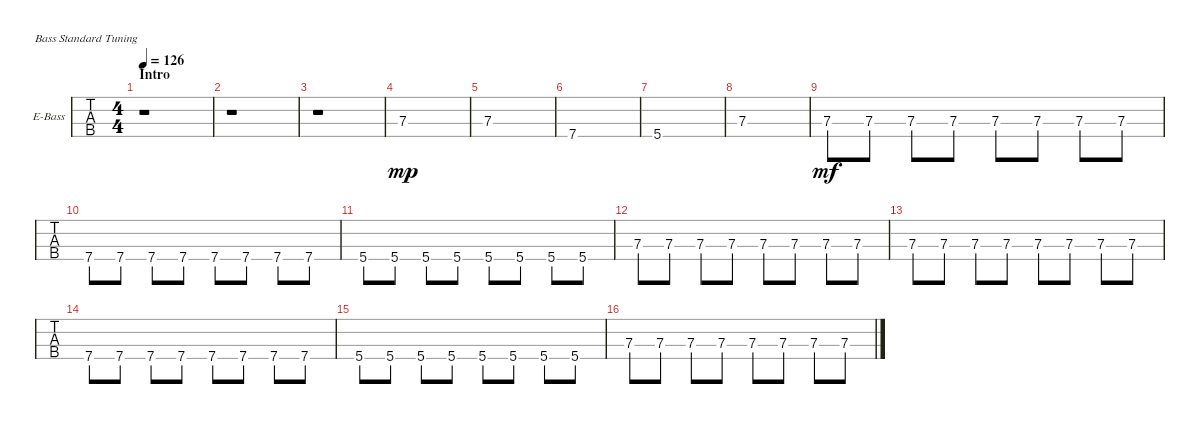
\defaultSystemsLayout 4
\bracketExtendMode groupsimilarinstruments
\firstSystemTrackNameOrientation horizontal
\otherSystemsTrackNameOrientation horizontal
\track ("Bass" "E-Bass") {instrument electricbassfinger}
\staff {tabs}
\tuning (G2 D2 A1 E1)
\ts (4 4)
\section ("" "Intro")
\tempo 126
\clef f4
\scale
0.479821
\ks c
r.1{dy mp instrument electricbassfinger} |
\scale
0.26009 r.1 |
\scale
0.26009 r.1 |
\scale
0.333333 7.3.1 |
\scale
0.333333 7.3.1 |
\scale
0.333333 7.4.1 |
\scale
0.333333 5.4.1 |
\scale
0.333333 7.3.1 |
\scale
0.333333 7.3.8{dy mf} 7.3.8 7.3.8 7.3.8 7.3.8 7.3.8 7.3.8 7.3.8 |
\scale
0.333333 7.4.8 7.4.8 7.4.8 7.4.8 7.4.8 7.4.8 7.4.8 7.4.8 |
\scale
0.333333 5.4.8 5.4.8 5.4.8 5.4.8 5.4.8 5.4.8 5.4.8 5.4.8 |
\scale
0.333333 7.3.8 7.3.8 7.3.8 7.3.8 7.3.8 7.3.8 7.3.8 7.3.8 |
\scale
0.333333 7.3.8 7.3.8 7.3.8 7.3.8 7.3.8 7.3.8 7.3.8 7.3.8 |
\scale
0.333333 7.4.8 7.4.8 7.4.8 7.4.8 7.4.8 7.4.8 7.4.8 7.4.8 |
\scale
0.333333 5.4.8 5.4.8 5.4.8 5.4.8 5.4.8 5.4.8 5.4.8 5.4.8 |
7.3.8 7.3.8 7.3.8 7.3.8 7.3.8 7.3.8 7.3.8 7.3.8
